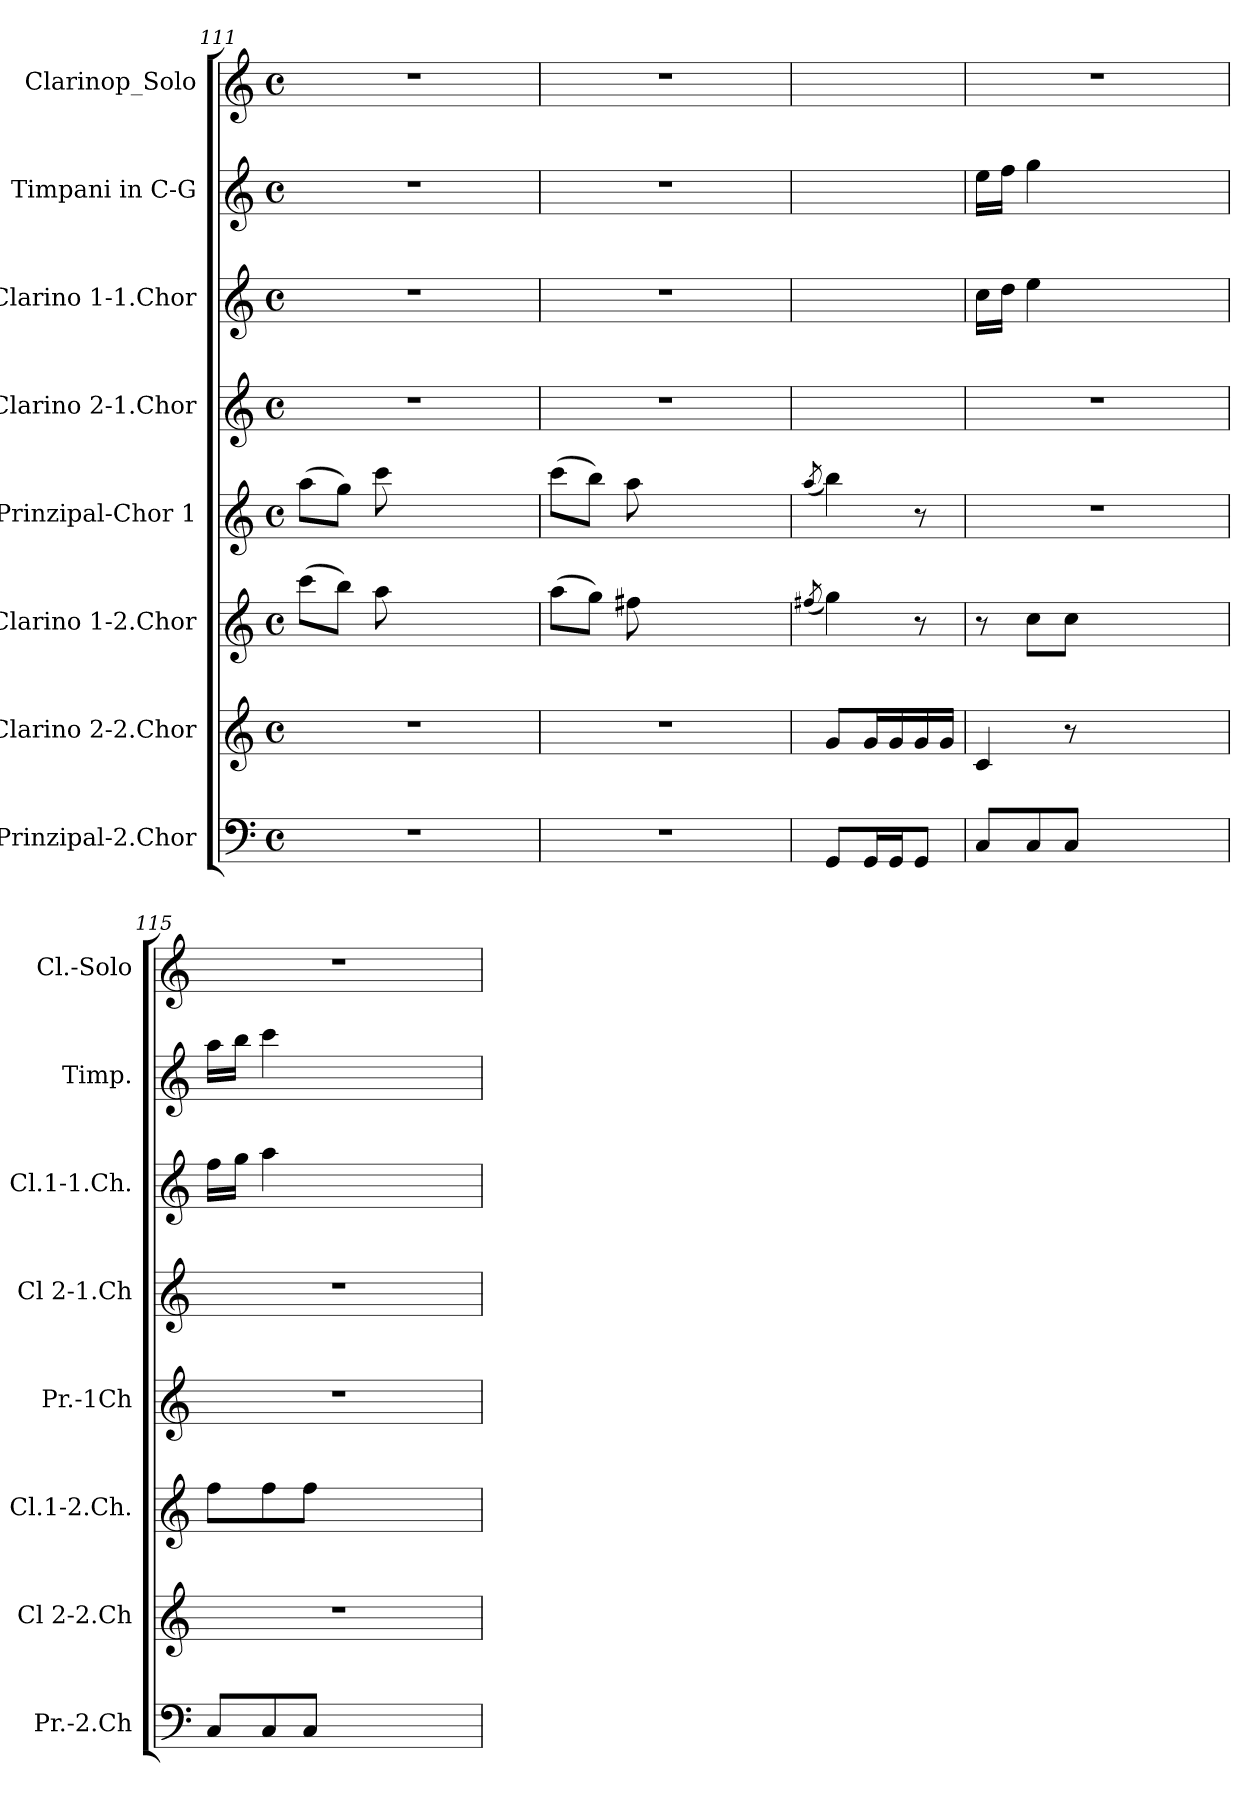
**kern	**kern	**kern	**kern	**kern	**kern	**kern	**kern
*part8	*part7	*part6	*part5	*part4	*part3	*part2	*part1
*staff8	*staff7	*staff6	*staff5	*staff4	*staff3	*staff2	*staff1
*I"Prinzipal-2.Chor	*I"Clarino 2-2.Chor	*I"Clarino 1-2.Chor	*I"Prinzipal-Chor 1	*I"Clarino 2-1.Chor	*I"Clarino 1-1.Chor	*I"Timpani in C-G	*I"Clarinop_Solo
*I'Pr.-2.Ch	*I'Cl 2-2.Ch	*I'Cl.1-2.Ch.	*I'Pr.-1Ch	*I'Cl 2-1.Ch	*I'Cl.1-1.Ch.	*I'Timp.	*I'Cl.-Solo
*clefF4	*clefG2	*clefG2	*clefG2	*clefG2	*clefG2	*clefG2	*clefG2
*	*	*ITrd1c2	*ITrd1c2	*	*ITrd1c2	*ITrd1c2	*
*k[]	*k[]	*k[b-e-]	*k[b-e-]	*k[]	*k[b-e-]	*k[b-e-]	*k[]
*C:	*C:	*B-:	*B-:	*C:	*B-:	*B-:	*C:
*M4/4	*M4/4	*M4/4	*M4/4	*M4/4	*M4/4	*M4/4	*M4/4
*met(c)	*met(c)	*met(c)	*met(c)	*met(c)	*met(c)	*met(c)	*met(c)
=111	=111	=111	=111	=111	=111	=111	=111
1r	1r	(>8bb-L	(>8ggL	1r	1r	1r	1r
.	.	8aaJ)	8ffJ)	.	.	.	.
.	.	8gg	8bb-	.	.	.	.
.	.	2ryy	2ryy	.	.	.	.
.	.	8ryy	8ryy	.	.	.	.
=112	=112	=112	=112	=112	=112	=112	=112
1r	1r	(>8ggL	(>8bb-L	1r	1r	1r	1r
.	.	8ffJ)	8aaJ)	.	.	.	.
.	.	8een	8gg	.	.	.	.
.	.	2ryy	2ryy	.	.	.	.
.	.	8ryy	8ryy	.	.	.	.
=113	=113	=113	=113	=113	=113	=113	=113
.	.	(>8qeen	(>8qgg	.	.	.	.
8GGL	8gL	4ff)	4aa)	4.ryy	4.ryy	4.ryy	4.ryy
16GGL	16gL	.	.	.	.	.	.
16GGJ	16g	.	.	.	.	.	.
8GGJ	16g	8r	8r	.	.	.	.
.	16gJJ	.	.	.	.	.	.
!!LO:LB:g=z
=114	=114	=114	=114	=114	=114	=114	=114
8CL	4c	8r	1r	1r	16b-LL	16ddLL	1r
.	.	.	.	.	16ccJJ	16ee-JJ	.
8C	.	8b-L	.	.	4dd	4ff	.
8CJ	8r	8b-J	.	.	.	.	.
2ryy	2ryy	2ryy	.	.	2ryy	2ryy	.
8ryy	8ryy	8ryy	.	.	8ryy	8ryy	.
=115	=115	=115	=115	=115	=115	=115	=115
8CL	1r	8ee-L	1r	1r	16ee-LL	16ggLL	1r
.	.	.	.	.	16ffJJ	16aaJJ	.
8C	.	8ee-	.	.	4gg	4bb-	.
8CJ	.	8ee-J	.	.	.	.	.
2ryy	.	2ryy	.	.	2ryy	2ryy	.
8ryy	.	8ryy	.	.	8ryy	8ryy	.
=	=	=	=	=	=	=	=
*-	*-	*-	*-	*-	*-	*-	*-
